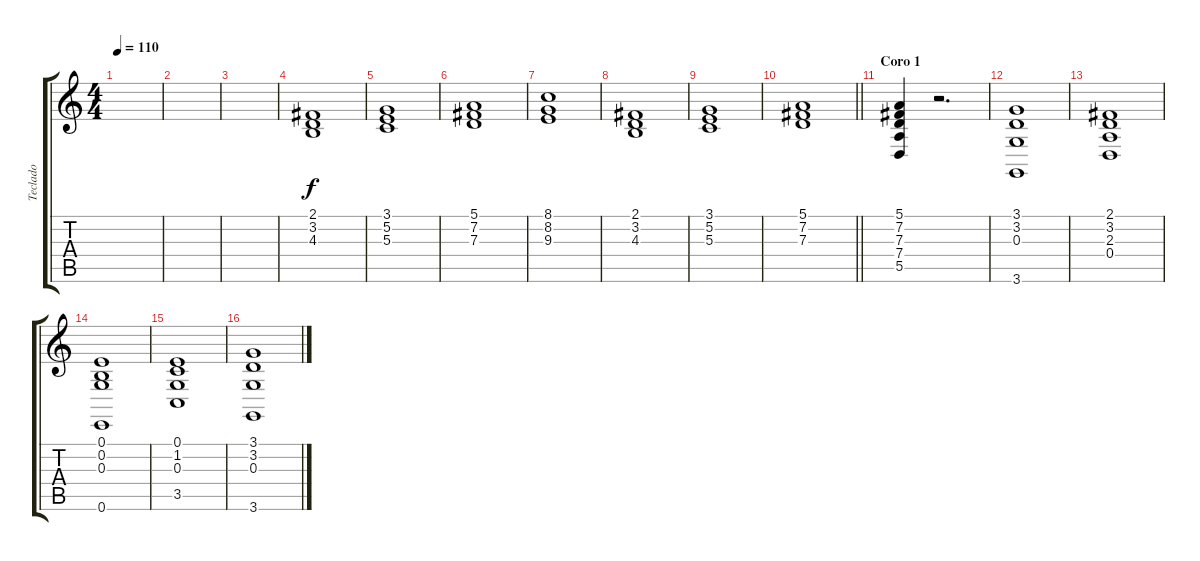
\track ("Teclado" "Teclado") {instrument drawbarorgan}
\staff {score tabs}
\tuning (E4 B3 G3 D3 A2 E2) {hide}
\ts (4 4)
\tempo 110
\clef g2
\ks c
|
|
|
(2.1 3.2 4.3).1 |
(3.1 5.2 5.3).1 |
(5.1 7.2 7.3).1 |
(8.1 8.2 9.3).1 |
(2.1 3.2 4.3).1 |
(3.1 5.2 5.3).1 |
\barLineRight lightlight
(5.1 7.2 7.3).1 |
\section ("" "Coro 1")
(5.1 7.2 7.3 7.4 5.5).4 r.2{d} |
(3.1 3.2 0.3 3.6).1 |
(2.1 3.2 2.3 0.4).1 |
(0.1 0.2 0.3 0.6).1 |
(0.1 1.2 0.3 3.5).1 |
(3.1 3.2 0.3 3.6).1
